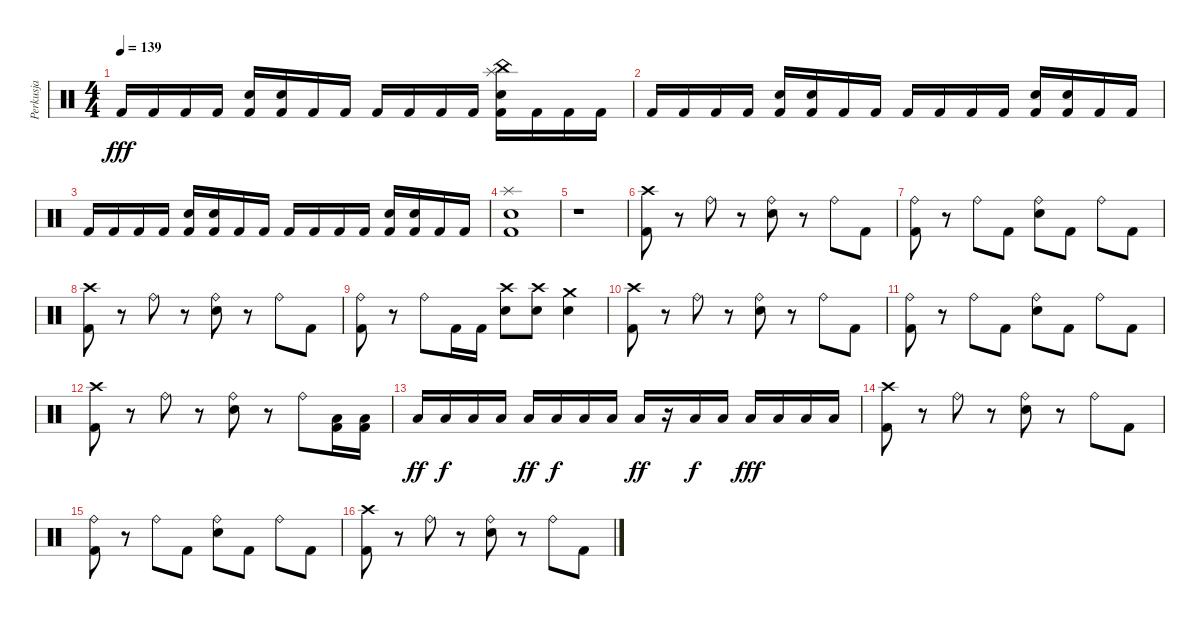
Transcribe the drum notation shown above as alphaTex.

\track ("Perkusja" "Perkusja") {instrument percussion}
\staff {score}
\articulation defaults
\ts (4 4)
\tempo 139
\clef neutral
\ks c "Kick (hit) 2".16{dy fff} "Kick (hit) 2".16 "Kick (hit) 2".16 "Kick (hit) 2".16
("Snare (hit) 2" "Kick (hit) 2").16 ("Snare (hit) 2" "Kick (hit) 2").16 "Kick (hit) 2".16 "Kick (hit) 2".16 "Kick (hit) 2".16 "Kick (hit) 2".16 "Kick (hit) 2".16 "Kick (hit) 2".16 ("Splash (hit)" "China (hit)" "Snare (hit) 2" "Kick (hit) 2").16 "Kick (hit) 2".16 "Kick (hit) 2".16 "Kick (hit) 2".16 |
"Kick (hit) 2".16 "Kick (hit) 2".16 "Kick (hit) 2".16 "Kick (hit) 2".16 ("Snare (hit) 2" "Kick (hit) 2").16 ("Snare (hit) 2" "Kick (hit) 2").16 "Kick (hit) 2".16 "Kick (hit) 2".16 "Kick (hit) 2".16 "Kick (hit) 2".16 "Kick (hit) 2".16 "Kick (hit) 2".16 ("Snare (hit) 2" "Kick (hit) 2").16 ("Snare (hit) 2" "Kick (hit) 2").16 "Kick (hit) 2".16 "Kick (hit) 2".16 |
"Kick (hit) 2".16 "Kick (hit) 2".16 "Kick (hit) 2".16 "Kick (hit) 2".16 ("Snare (hit) 2" "Kick (hit) 2").16 ("Snare (hit) 2" "Kick (hit) 2").16 "Kick (hit) 2".16 "Kick (hit) 2".16 "Kick (hit) 2".16 "Kick (hit) 2".16 "Kick (hit) 2".16 "Kick (hit) 2".16 ("Snare (hit) 2" "Kick (hit) 2").16 ("Snare (hit) 2" "Kick (hit) 2").16 "Kick (hit) 2".16 "Kick (hit) 2".16 |
("Splash (hit)" "Snare (hit) 2" "Kick (hit) 2").1 |
r.1 |
("Crash high (hit)" "Kick (hit) 2").8 r.8 "Ride (bell)".8 r.8 ("Ride (bell)" "Snare (hit) 2").8 r.8 "Ride (bell)".8 "Kick (hit) 2".8 |
("Ride (bell)" "Kick (hit) 2").8 r.8 "Ride (bell)".8 "Kick (hit) 2".8 ("Ride (bell)" "Snare (hit) 2").8 "Kick (hit) 2".8 "Ride (bell)".8 "Kick (hit) 2".8 |
("Crash high (hit)" "Kick (hit) 2").8 r.8 "Ride (bell)".8 r.8 ("Ride (bell)" "Snare (hit) 2").8 r.8 "Ride (bell)".8 "Kick (hit) 2".8 |
("Ride (bell)" "Kick (hit) 2").8 r.8 "Ride (bell)".8 "Kick (hit) 2".16 "Kick (hit) 2".16 ("Crash high (hit)" "Snare (hit) 2").8 ("Crash high (hit)" "Snare (hit) 2").8 ("Crash medium (hit)" "Snare (hit) 2").4 |
("Crash high (hit)" "Kick (hit) 2").8 r.8 "Ride (bell)".8 r.8 ("Ride (bell)" "Snare (hit) 2").8 r.8 "Ride (bell)".8 "Kick (hit) 2".8 |
("Ride (bell)" "Kick (hit) 2").8 r.8 "Ride (bell)".8 "Kick (hit) 2".8 ("Ride (bell)" "Snare (hit) 2").8 "Kick (hit) 2".8 "Ride (bell)".8 "Kick (hit) 2".8 |
("Crash high (hit)" "Kick (hit) 2").8 r.8 "Ride (bell)".8 r.8 ("Ride (bell)" "Snare (hit) 2").8 r.8 "Ride (bell)".8 ("Low Tom (hit)" "Kick (hit) 2").16 ("Low Tom (hit)" "Kick (hit) 2").16 |
"Low Floor Tom (hit)".16{dy ff} "Low Floor Tom (hit)".16{dy f} "Low Floor Tom (hit)".16 "Low Floor Tom (hit)".16 "Low Floor Tom (hit)".16{dy ff} "Low Floor Tom (hit)".16{dy f} "Low Floor Tom (hit)".16 "Low Floor Tom (hit)".16 "Low Floor Tom (hit)".16{dy ff} r.16 "Low Floor Tom (hit)".16{dy f} "Low Floor Tom (hit)".16 "Low Floor Tom (hit)".16{dy fff} "Low Floor Tom (hit)".16 "Low Floor Tom (hit)".16 "Low Floor Tom (hit)".16 |
("Crash high (hit)" "Kick (hit) 2").8 r.8 "Ride (bell)".8 r.8 ("Ride (bell)" "Snare (hit) 2").8 r.8 "Ride (bell)".8 "Kick (hit) 2".8 |
("Ride (bell)" "Kick (hit) 2").8 r.8 "Ride (bell)".8 "Kick (hit) 2".8 ("Ride (bell)" "Snare (hit) 2").8 "Kick (hit) 2".8 "Ride (bell)".8 "Kick (hit) 2".8 |
("Crash high (hit)" "Kick (hit) 2").8 r.8 "Ride (bell)".8 r.8 ("Ride (bell)" "Snare (hit) 2").8 r.8 "Ride (bell)".8 "Kick (hit) 2".8
